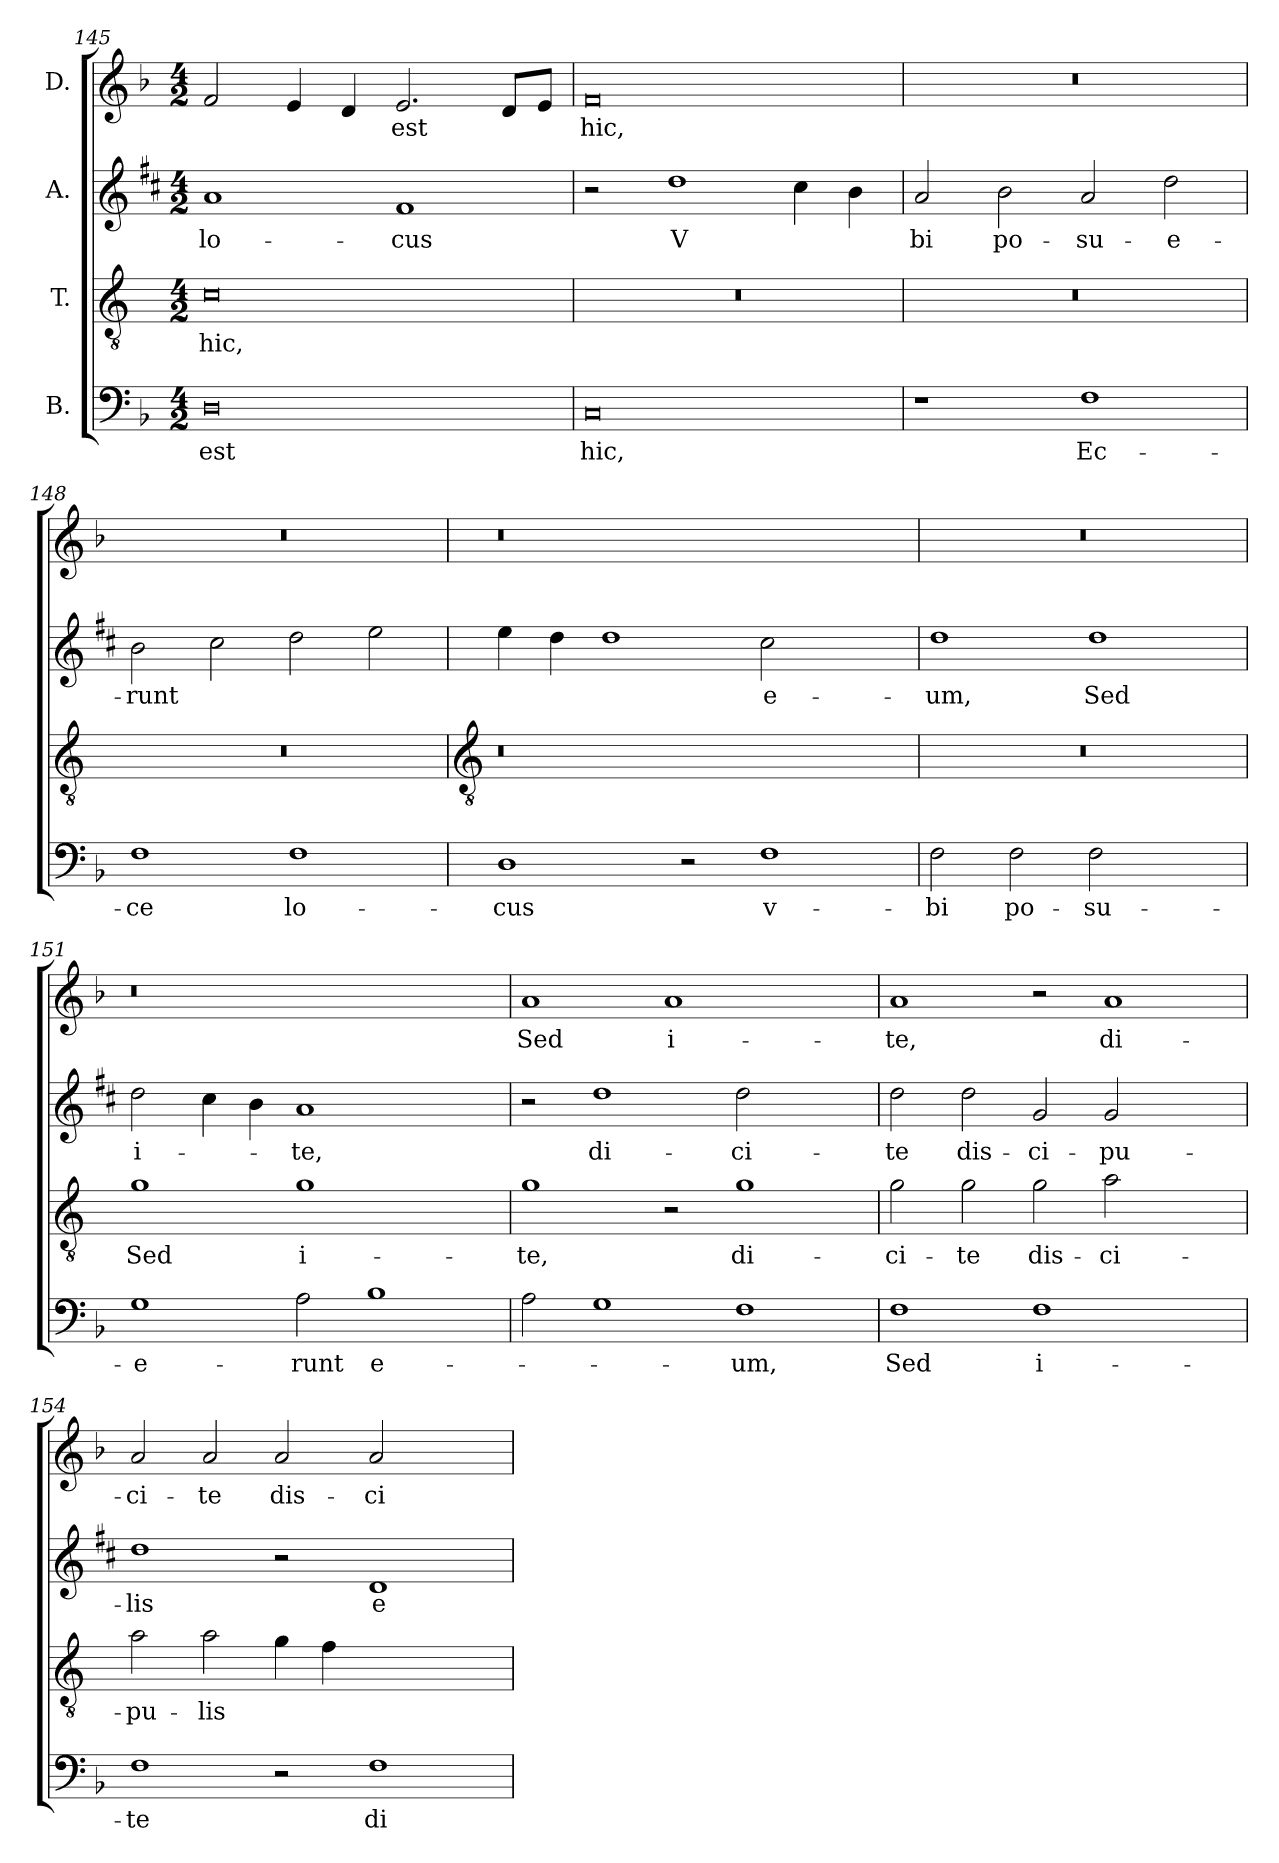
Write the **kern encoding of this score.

**kern	**text	**kern	**text	**kern	**text	**kern	**text
*part4	*part4	*part3	*part3	*part2	*part2	*part1	*part1
*staff4	*staff4	*staff3	*staff3	*staff2	*staff2	*staff1	*staff1
*I"B.	*	*I"T.	*	*I"A.	*	*I"D.	*
*clefF4	*	*clefGv2	*	*clefG2	*	*clefG2	*
*	*	*ITrd4c7	*	*ITrd5c9	*	*	*
*k[b-]	*	*k[b-]	*	*k[b-]	*	*k[b-]	*
*F:	*	*F:	*	*F:	*	*F:	*
*M4/2	*	*M4/2	*	*M4/2	*	*M4/2	*
=145	=145	=145	=145	=145	=145	=145	=145
!	!LO:LY:b	!	!LO:LY:b	!	!LO:LY:b	!	!
0D	est	0F	hic,	1c	lo-	2f	.
.	.	.	.	.	.	4e	.
.	.	.	.	.	.	4d	.
!	!	!	!	!	!LO:LY:b	!	!LO:LY:b
.	.	.	.	1A	-cus	2.e	est
.	.	.	.	.	.	8dL	.
.	.	.	.	.	.	8eJ	.
=146	=146	=146	=146	=146	=146	=146	=146
!	!LO:LY:b	!	!	!	!	!	!LO:LY:b
0C	hic,	0r	.	2r	.	0f	hic,
!	!	!	!	!	!LO:LY:b	!	!
.	.	.	.	1f	V	.	.
.	.	.	.	4e	.	.	.
.	.	.	.	4d	.	.	.
=147	=147	=147	=147	=147	=147	=147	=147
!	!	!	!	!	!LO:LY:b	!	!
1r	.	0r	.	2c	bi	0r	.
!	!	!	!	!	!LO:LY:b	!	!
.	.	.	.	2d	po-	.	.
!	!LO:LY:b	!	!	!	!LO:LY:b	!	!
1F	Ec-	.	.	2c	-su-	.	.
!	!	!	!	!	!LO:LY:b	!	!
.	.	.	.	2f	-e-	.	.
!!LO:LB:g=z
=148	=148	=148	=148	=148	=148	=148	=148
!	!LO:LY:b	!	!	!	!LO:LY:b	!	!
1F	-ce	0r	.	2d	-runt	0r	.
.	.	.	.	2e	.	.	.
!	!LO:LY:b	!	!	!	!	!	!
1F	lo-	.	.	2f	.	.	.
.	.	.	.	2g	.	.	.
!!LO:LB:g=z
=149	=149	=149	=149	=149	=149	=149	=149
*	*	*clefGv2	*	*	*	*	*
!	!LO:LY:b	!	!	!	!	!	!
1D	-cus	0r	.	4g	.	0r	.
.	.	.	.	4f	.	.	.
.	.	.	.	1f	.	.	.
2r	.	.	.	.	.	.	.
!	!LO:LY:b	!	!	!	!LO:LY:b	!	!
1F	v-	.	.	2e	e-	.	.
.	.	2ryy	.	2ryy	.	2ryy	.
!!LO:LB:g=z
=150	=150	=150	=150	=150	=150	=150	=150
!	!LO:LY:b	!	!	!	!LO:LY:b	!	!
2F	-bi	0r	.	1f	-um,	0r	.
!	!LO:LY:b	!	!	!	!	!	!
2F	po-	.	.	.	.	.	.
!	!LO:LY:b	!	!	!	!LO:LY:b	!	!
2F	-su-	.	.	1f	Sed	.	.
2ryy	.	.	.	.	.	.	.
!!LO:LB:g=z
=151	=151	=151	=151	=151	=151	=151	=151
!	!LO:LY:b	!	!LO:LY:b	!	!LO:LY:b	!	!
1G	-e-	1c	Sed	2f	i-	0r	.
.	.	.	.	4e	.	.	.
.	.	.	.	4d	.	.	.
!	!LO:LY:b	!	!LO:LY:b	!	!LO:LY:b	!	!
2A	-runt	1c	i-	1c	-te,	.	.
!	!LO:LY:b	!	!	!	!	!	!
1B-	e-	.	.	.	.	.	.
.	.	2ryy	.	2ryy	.	2ryy	.
=152	=152	=152	=152	=152	=152	=152	=152
!	!	!	!LO:LY:b	!	!	!	!LO:LY:b
2A	.	1c	-te,	2r	.	1a	Sed
!	!	!	!	!	!LO:LY:b	!	!
1G	.	.	.	1f	di-	.	.
!	!	!	!	!	!	!	!LO:LY:b
.	.	2r	.	.	.	1a	i-
!	!LO:LY:b	!	!LO:LY:b	!	!LO:LY:b	!	!
1F	-um,	1c	di-	2f	-ci-	.	.
.	.	.	.	2ryy	.	2ryy	.
=153	=153	=153	=153	=153	=153	=153	=153
!	!LO:LY:b	!	!LO:LY:b	!	!LO:LY:b	!	!LO:LY:b
1F	Sed	2c	-ci-	2f	-te	1a	-te,
!	!	!	!LO:LY:b	!	!LO:LY:b	!	!
.	.	2c	-te	2f	dis-	.	.
!	!LO:LY:b	!	!LO:LY:b	!	!LO:LY:b	!	!
1F	i-	2c	dis-	2B-	-ci-	2r	.
!	!	!	!LO:LY:b	!	!LO:LY:b	!	!LO:LY:b
.	.	2d	-ci-	2B-	-pu-	1a	di-
2ryy	.	2ryy	.	2ryy	.	.	.
!!LO:LB:g=z
=154	=154	=154	=154	=154	=154	=154	=154
!	!LO:LY:b	!	!LO:LY:b	!	!LO:LY:b	!	!LO:LY:b
1F	-te	2d	-pu-	1f	-lis	2a	-ci-
!	!	!	!LO:LY:b	!	!	!	!LO:LY:b
.	.	2d	-lis	.	.	2a	-te
!	!	!	!	!	!	!	!LO:LY:b
2r	.	4c	.	2r	.	2a	dis-
.	.	4B-	.	.	.	.	.
!	!LO:LY:b	!	!	!	!LO:LY:b	!	!LO:LY:b
1F	di-	1ryy	.	1F	e-	2a	-ci-
.	.	.	.	.	.	2ryy	.
=	=	=	=	=	=	=	=
*-	*-	*-	*-	*-	*-	*-	*-
